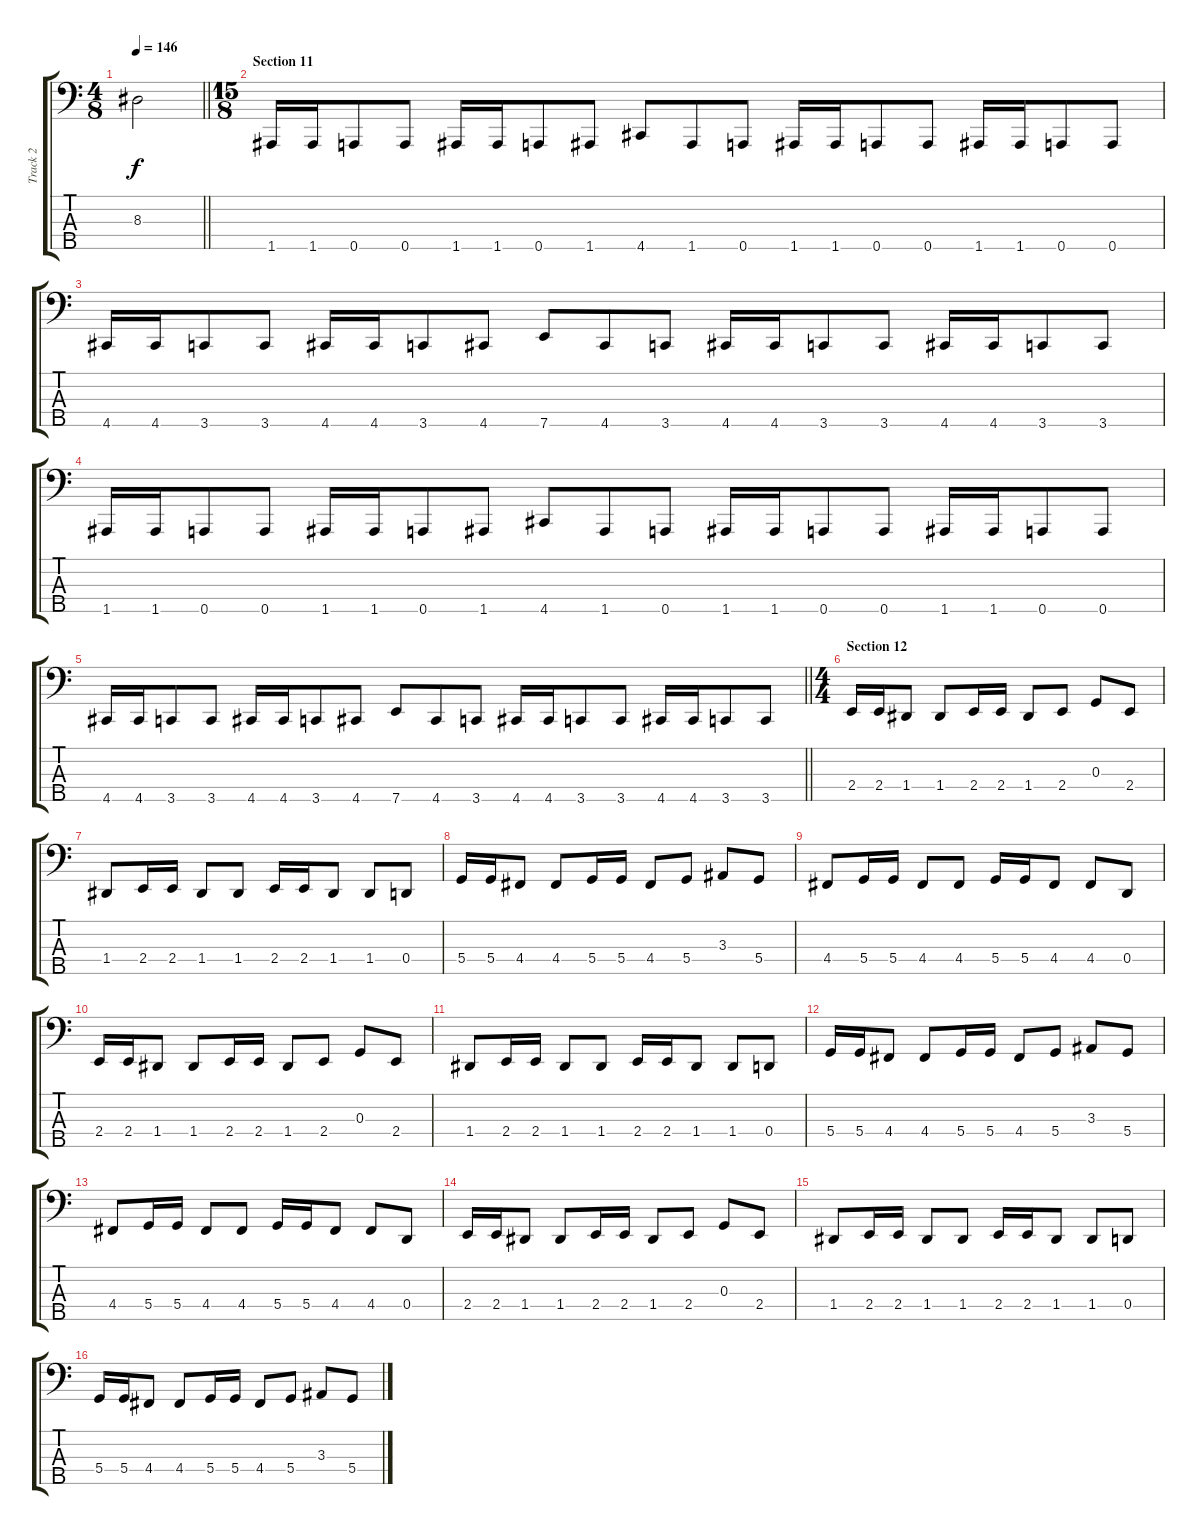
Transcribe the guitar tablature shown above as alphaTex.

\track ("Track 2" "Track 2") {instrument electricbassfinger}
\staff {score tabs}
\tuning (F2 C2 G1 D1 A0) {hide}
\ts (4 8)
\tempo 146
\clef f4
\barLineRight lightlight
\ks c
8.3{t}.2{dy f} |
\ts (15 8)
\section ("" "Section 11")
1.5.16 1.5.16 0.5.8 0.5.8 1.5.16 1.5.16 0.5.8 1.5.8 4.5.8 1.5.8 0.5.8 1.5.16 1.5.16 0.5.8 0.5.8 1.5.16 1.5.16 0.5.8 0.5.8 |
4.5.16 4.5.16 3.5.8 3.5.8 4.5.16 4.5.16 3.5.8 4.5.8 7.5.8 4.5.8 3.5.8 4.5.16 4.5.16 3.5.8 3.5.8 4.5.16 4.5.16 3.5.8 3.5.8 |
1.5.16 1.5.16 0.5.8 0.5.8 1.5.16 1.5.16 0.5.8 1.5.8 4.5.8 1.5.8 0.5.8 1.5.16 1.5.16 0.5.8 0.5.8 1.5.16 1.5.16 0.5.8 0.5.8 |
\barLineRight lightlight
4.5.16 4.5.16 3.5.8 3.5.8 4.5.16 4.5.16 3.5.8 4.5.8 7.5.8 4.5.8 3.5.8 4.5.16 4.5.16 3.5.8 3.5.8 4.5.16 4.5.16 3.5.8 3.5.8 |
\ts (4 4)
\section ("" "Section 12")
2.4.16 2.4.16 1.4.8 1.4.8 2.4.16 2.4.16 1.4.8 2.4.8 0.3.8 2.4.8 |
1.4.8 2.4.16 2.4.16 1.4.8 1.4.8 2.4.16 2.4.16 1.4.8 1.4.8 0.4.8 |
5.4.16 5.4.16 4.4.8 4.4.8 5.4.16 5.4.16 4.4.8 5.4.8 3.3.8 5.4.8 |
4.4.8 5.4.16 5.4.16 4.4.8 4.4.8 5.4.16 5.4.16 4.4.8 4.4.8 0.4.8 |
2.4.16 2.4.16 1.4.8 1.4.8 2.4.16 2.4.16 1.4.8 2.4.8 0.3.8 2.4.8 |
1.4.8 2.4.16 2.4.16 1.4.8 1.4.8 2.4.16 2.4.16 1.4.8 1.4.8 0.4.8 |
5.4.16 5.4.16 4.4.8 4.4.8 5.4.16 5.4.16 4.4.8 5.4.8 3.3.8 5.4.8 |
4.4.8 5.4.16 5.4.16 4.4.8 4.4.8 5.4.16 5.4.16 4.4.8 4.4.8 0.4.8 |
2.4.16 2.4.16 1.4.8 1.4.8 2.4.16 2.4.16 1.4.8 2.4.8 0.3.8 2.4.8 |
1.4.8 2.4.16 2.4.16 1.4.8 1.4.8 2.4.16 2.4.16 1.4.8 1.4.8 0.4.8 |
5.4.16 5.4.16 4.4.8 4.4.8 5.4.16 5.4.16 4.4.8 5.4.8 3.3.8 5.4.8
